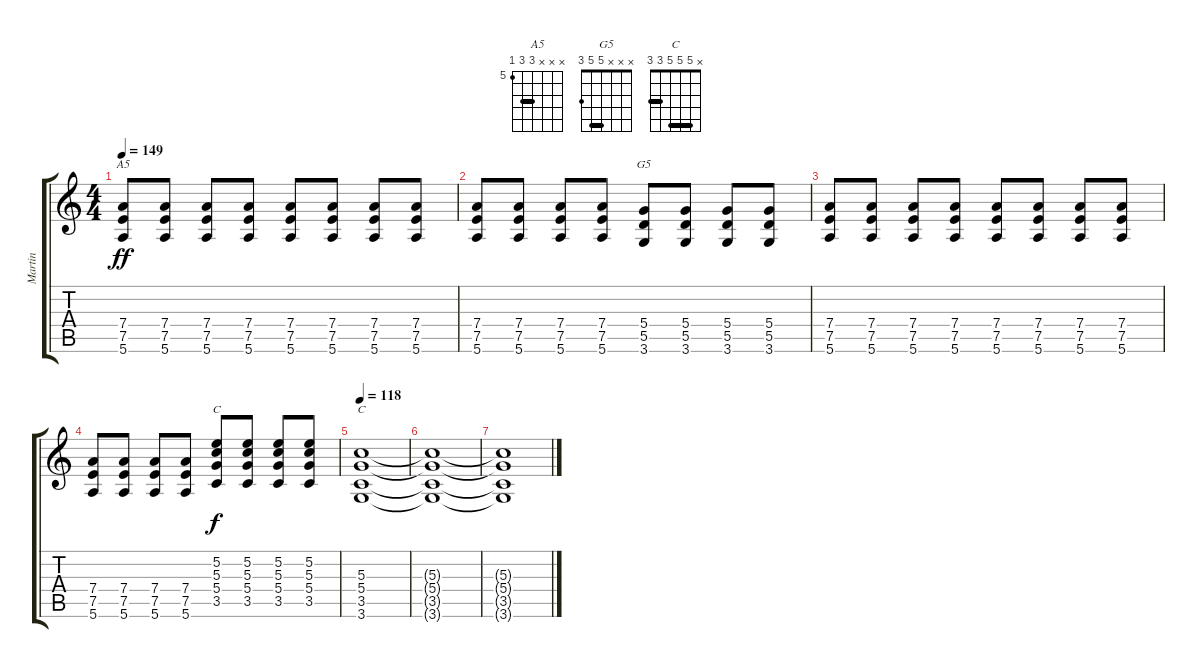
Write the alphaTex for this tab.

\track ("Martin" "Martin") {instrument overdrivenguitar}
\staff {score tabs}
\tuning (E4 B3 G3 D3 A2 E2) {hide}
\chord ("A5" x x x 7 7 5) {firstfret 5 barre 7}
\chord ("G5" x x x 5 5 3) {barre 5}
\chord ("C" x 5 5 5 3 x) {barre 5}
\chord ("C" x 5 5 5 3 3) {barre (3 5)}
\ts (4 4)
\tempo 149
\clef g2
\ks c
(7.4 7.5 5.6).8{ch "A5" dy ff} (7.4 7.5 5.6).8 (7.4 7.5 5.6).8 (7.4 7.5 5.6).8 (7.4 7.5 5.6).8 (7.4 7.5 5.6).8 (7.4 7.5 5.6).8 (7.4 7.5 5.6).8 |
(7.4 7.5 5.6).8 (7.4 7.5 5.6).8 (7.4 7.5 5.6).8 (7.4 7.5 5.6).8 (5.4 5.5 3.6).8{ch "G5"} (5.4 5.5 3.6).8 (5.4 5.5 3.6).8 (5.4 5.5 3.6).8 |
(7.4 7.5 5.6).8 (7.4 7.5 5.6).8 (7.4 7.5 5.6).8 (7.4 7.5 5.6).8 (7.4 7.5 5.6).8 (7.4 7.5 5.6).8 (7.4 7.5 5.6).8 (7.4 7.5 5.6).8 |
(7.4 7.5 5.6).8 (7.4 7.5 5.6).8 (7.4 7.5 5.6).8 (7.4 7.5 5.6).8 (5.2 5.3 5.4 3.5).8{ch "C" dy f} (5.2 5.3 5.4 3.5).8 (5.2 5.3 5.4 3.5).8 (5.2 5.3 5.4 3.5).8 |
\tempo 118
(5.3 5.4 3.5 3.6).1{ch "C"} |
(5.3{t} 5.4{t} 3.5{t} 3.6{t}).1 |
(5.3{t} 5.4{t} 3.5{t} 3.6{t}).1
